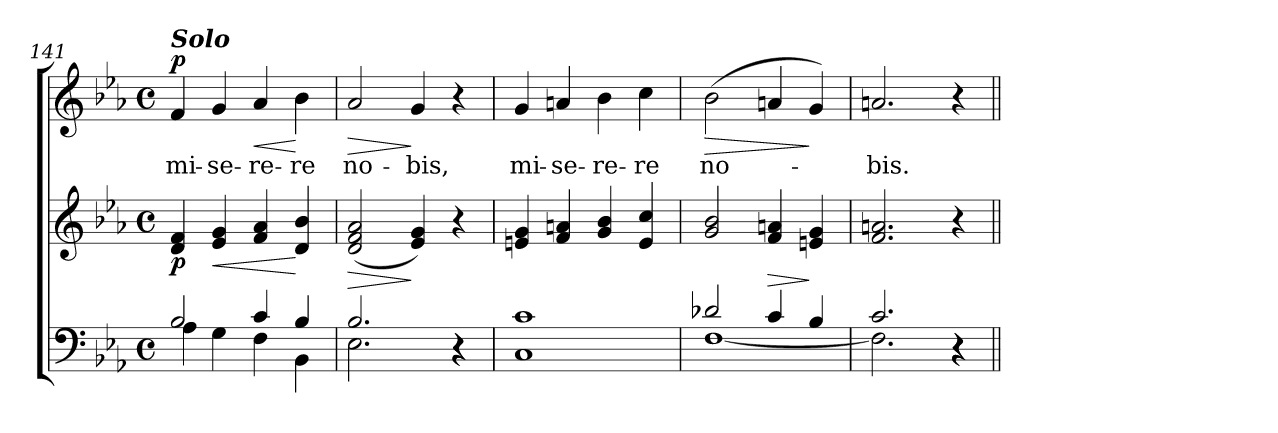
**kern	**kern	**dynam	**kern	**text	**dynam
*part2	*part2	*part2	*part1	*part1	*part1
*staff3	*staff2	*staff2/3	*staff1	*staff1	*staff1
*clefF4	*clefG2	*	*clefG2	*	*
*k[b-e-a-]	*k[b-e-a-]	*	*k[b-e-a-]	*	*
*E-:	*E-:	*	*E-:	*	*
*M4/4	*M4/4	*	*M4/4	*	*
*met(c)	*met(c)	*	*met(c)	*	*
=141	=141	=141	=141	=141	=141
*^	*	*	*	*	*
!	!	!	!	!LO:TX:a:Bi:t=Solo	!	!
!	!	!	!LO:DY:b	!	!LO:LY:b	!LO:DY:a
2B-/	4A-\	4d/ 4f/	p	4f/	mi-	p
!	!	!	!LO:HP:b	!	!LO:LY:b	!
.	4G\	4e-/ 4g/	<	4g/	-se-	.
!	!	!	!	!	!LO:LY:b	!LO:HP:b
4c/	4F\	4f/ 4a-/	.	4a-/	-re-	<
!	!	!	!	!	!LO:LY:b	!
4B-/	4BB-\	4d/ 4b-/	[	4b-\	-re	[
=142	=142	=142	=142	=142	=142	=142
!	!	!	!LO:HP:b	!	!LO:LY:b	!LO:HP:b
2.B-/	2.E-\	(<2d/ 2f/ 2a-/	>	2a-/	no-	>
!	!	!	!	!	!LO:LY:b	!
.	.	4e-/ 4g/)	]	4g/	-bis,	]
4rC	4rC	4r	.	4r	.	.
=143	=143	=143	=143	=143	=143	=143
!	!	!	!	!	!LO:LY:b	!
1c	1C	4en/ 4g/	.	4g/	mi-	.
!	!	!	!	!	!LO:LY:b	!
.	.	4f/ 4an/	.	4an/	-se-	.
!	!	!	!	!	!LO:LY:b	!
.	.	4g/ 4b-/	.	4b-\	-re-	.
!	!	!	!	!	!LO:LY:b	!
.	.	4e/ 4cc/	.	4cc\	-re	.
=144	=144	=144	=144	=144	=144	=144
!	!	!	!	!	!LO:LY:b	!LO:HP:b
2d-X/	[<1F	2g/ 2b-/	.	(>2b-\	no-	>
!	!	!	!LO:HP:b	!	!	!
4c/	.	4f/ 4an/	>	4an/	.	.
4B-/	.	4en/ 4g/	]	4g/)	.	]
!!LO:LB:g=z
=145	=145	=145	=145	=145	=145	=145
!	!	!	!	!	!LO:LY:b	!
2.c/	2.F\]	2.f/ 2.an/	.	2.an/	-bis.	.
4rC	4rC	4r	.	4r	.	.
*v	*v	*	*	*	*	*
=||	=||	=||	=||	=||	=||
*-	*-	*-	*-	*-	*-
